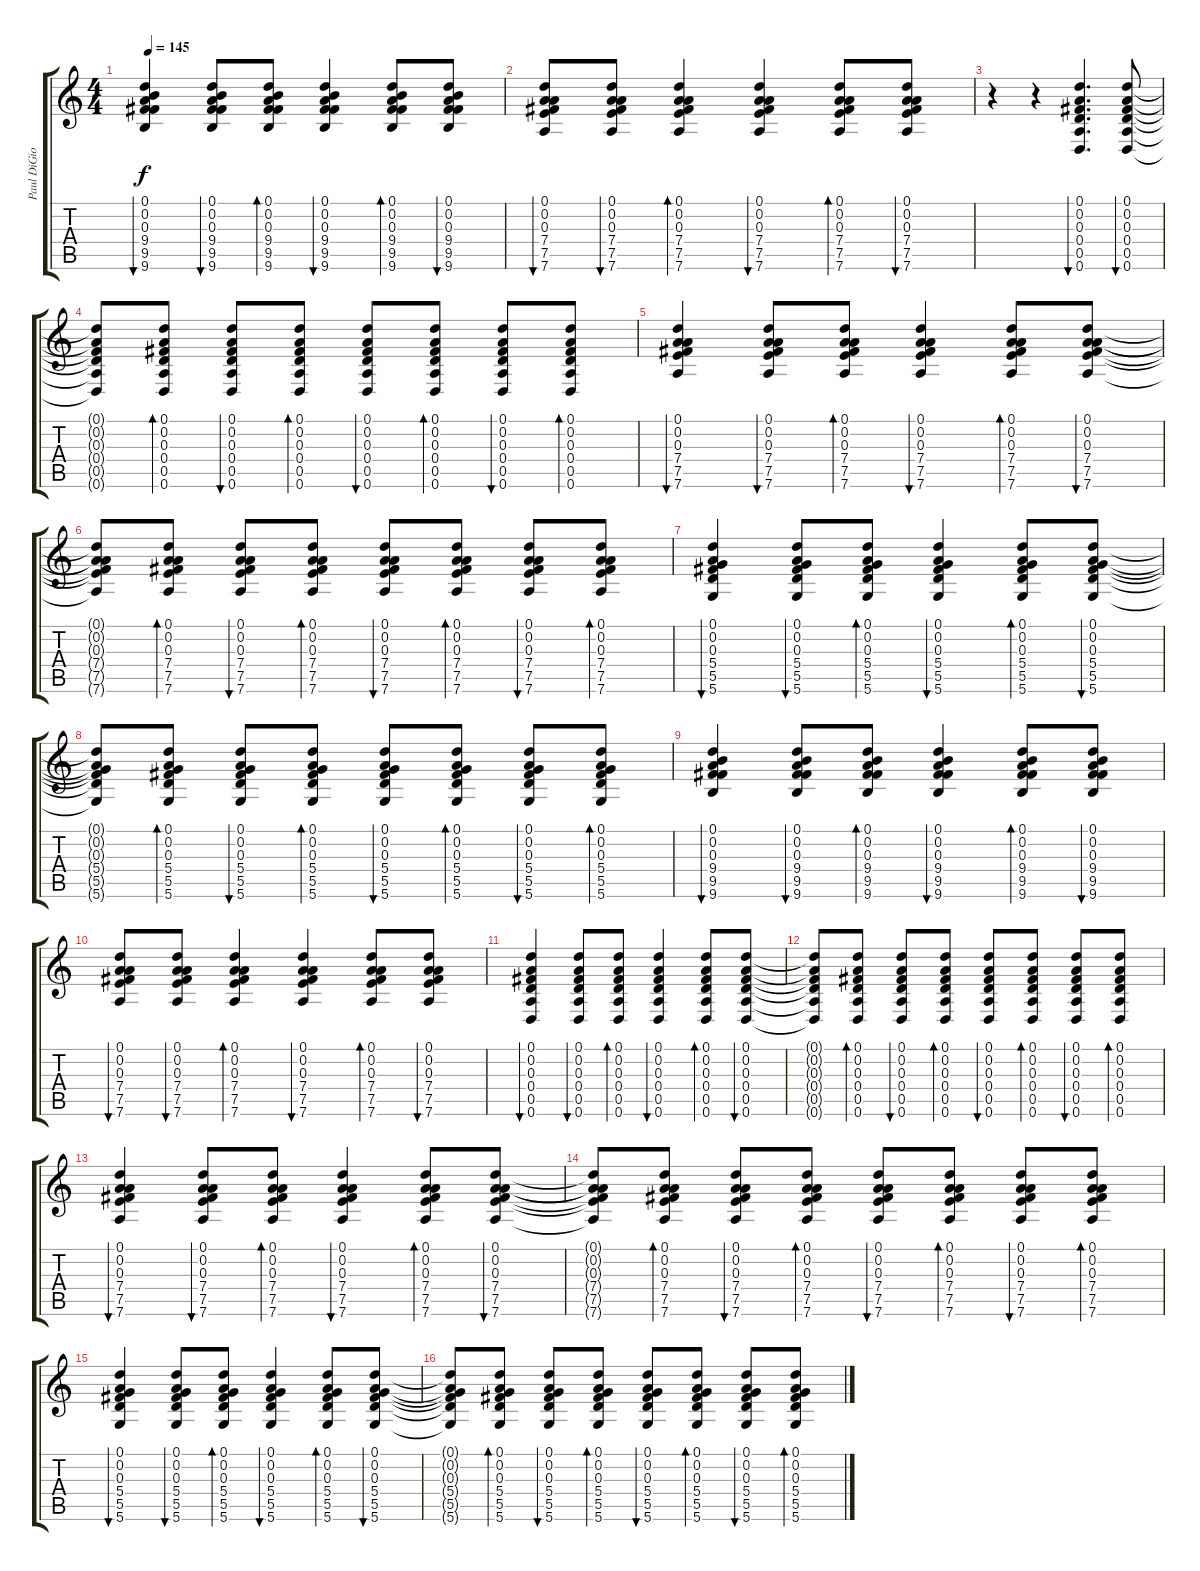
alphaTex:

\track ("Paul DiGiovanni (Lead Guitar)" "Paul DiGio") {instrument acousticguitarsteel}
\staff {score tabs}
\tuning (D4 A3 Gb3 D3 A2 D2) {hide}
\ts (4 4)
\tempo 145
\clef g2
\ks c
(0.1 0.2 0.3 9.4 9.5 9.6).4{bu 240 dy f} (0.1 0.2 0.3 9.4 9.5 9.6).8{bu 60} (0.1 0.2 0.3 9.4 9.5 9.6).8{bd 60} (0.1 0.2 0.3 9.4 9.5 9.6).4{bu 60} (0.1 0.2 0.3 9.4 9.5 9.6).8{bd 60} (0.1 0.2 0.3 9.4 9.5 9.6).8{bu 60} |
(0.1 0.2 0.3 7.4 7.5 7.6).8{bu 240} (0.1 0.2 0.3 7.4 7.5 7.6).8{bu 60} (0.1 0.2 0.3 7.4 7.5 7.6).4{bd 60} (0.1 0.2 0.3 7.4 7.5 7.6).4{bu 60} (0.1 0.2 0.3 7.4 7.5 7.6).8{bd 60} (0.1 0.2 0.3 7.4 7.5 7.6).8{bu 60} |
r.4 r.4 (0.1 0.2 0.3 0.4 0.5 0.6).4{d bu 60} (0.1 0.2 0.3 0.4 0.5 0.6).8{bu 60} |
(0.1{t} 0.2{t} 0.3{t} 0.4{t} 0.5{t} 0.6{t}).8 (0.1 0.2 0.3 0.4 0.5 0.6).8{bd 60} (0.1 0.2 0.3 0.4 0.5 0.6).8{bu 60} (0.1 0.2 0.3 0.4 0.5 0.6).8{bd 60} (0.1 0.2 0.3 0.4 0.5 0.6).8{bu 60} (0.1 0.2 0.3 0.4 0.5 0.6).8{bd 60} (0.1 0.2 0.3 0.4 0.5 0.6).8{bu 60} (0.1 0.2 0.3 0.4 0.5 0.6).8{bd 60} |
(0.1 0.2 0.3 7.4 7.5 7.6).4{bu 240} (0.1 0.2 0.3 7.4 7.5 7.6).8{bu 60} (0.1 0.2 0.3 7.4 7.5 7.6).8{bd 60} (0.1 0.2 0.3 7.4 7.5 7.6).4{bu 60} (0.1 0.2 0.3 7.4 7.5 7.6).8{bd 60} (0.1 0.2 0.3 7.4 7.5 7.6).8{bu 60} |
(0.1{t} 0.2{t} 0.3{t} 7.4{t} 7.5{t} 7.6{t}).8 (0.1 0.2 0.3 7.4 7.5 7.6).8{bd 60} (0.1 0.2 0.3 7.4 7.5 7.6).8{bu 60} (0.1 0.2 0.3 7.4 7.5 7.6).8{bd 60} (0.1 0.2 0.3 7.4 7.5 7.6).8{bu 60} (0.1 0.2 0.3 7.4 7.5 7.6).8{bd 60} (0.1 0.2 0.3 7.4 7.5 7.6).8{bu 60} (0.1 0.2 0.3 7.4 7.5 7.6).8{bd 60} |
(0.1 0.2 0.3 5.4 5.5 5.6).4{bu 240} (0.1 0.2 0.3 5.4 5.5 5.6).8{bu 60} (0.1 0.2 0.3 5.4 5.5 5.6).8{bd 60} (0.1 0.2 0.3 5.4 5.5 5.6).4{bu 60} (0.1 0.2 0.3 5.4 5.5 5.6).8{bd 60} (0.1 0.2 0.3 5.4 5.5 5.6).8{bu 60} |
(0.1{t} 0.2{t} 0.3{t} 5.4{t} 5.5{t} 5.6{t}).8 (0.1 0.2 0.3 5.4 5.5 5.6).8{bd 60} (0.1 0.2 0.3 5.4 5.5 5.6).8{bu 60} (0.1 0.2 0.3 5.4 5.5 5.6).8{bd 60} (0.1 0.2 0.3 5.4 5.5 5.6).8{bu 60} (0.1 0.2 0.3 5.4 5.5 5.6).8{bd 60} (0.1 0.2 0.3 5.4 5.5 5.6).8{bu 60} (0.1 0.2 0.3 5.4 5.5 5.6).8{bd 60} |
(0.1 0.2 0.3 9.4 9.5 9.6).4{bu 240} (0.1 0.2 0.3 9.4 9.5 9.6).8{bu 60} (0.1 0.2 0.3 9.4 9.5 9.6).8{bd 60} (0.1 0.2 0.3 9.4 9.5 9.6).4{bu 60} (0.1 0.2 0.3 9.4 9.5 9.6).8{bd 60} (0.1 0.2 0.3 9.4 9.5 9.6).8{bu 60} |
(0.1 0.2 0.3 7.4 7.5 7.6).8{bu 240} (0.1 0.2 0.3 7.4 7.5 7.6).8{bu 60} (0.1 0.2 0.3 7.4 7.5 7.6).4{bd 60} (0.1 0.2 0.3 7.4 7.5 7.6).4{bu 60} (0.1 0.2 0.3 7.4 7.5 7.6).8{bd 60} (0.1 0.2 0.3 7.4 7.5 7.6).8{bu 60} |
(0.1 0.2 0.3 0.4 0.5 0.6).4{bu 240 volume 14 instrument overdrivenguitar} (0.1 0.2 0.3 0.4 0.5 0.6).8{bu 60} (0.1 0.2 0.3 0.4 0.5 0.6).8{bd 60} (0.1 0.2 0.3 0.4 0.5 0.6).4{bu 60} (0.1 0.2 0.3 0.4 0.5 0.6).8{bd 60} (0.1 0.2 0.3 0.4 0.5 0.6).8{bu 60} |
(0.1{t} 0.2{t} 0.3{t} 0.4{t} 0.5{t} 0.6{t}).8 (0.1 0.2 0.3 0.4 0.5 0.6).8{bd 60} (0.1 0.2 0.3 0.4 0.5 0.6).8{bu 60} (0.1 0.2 0.3 0.4 0.5 0.6).8{bd 60} (0.1 0.2 0.3 0.4 0.5 0.6).8{bu 60} (0.1 0.2 0.3 0.4 0.5 0.6).8{bd 60} (0.1 0.2 0.3 0.4 0.5 0.6).8{bu 60} (0.1 0.2 0.3 0.4 0.5 0.6).8{bd 60} |
(0.1 0.2 0.3 7.4 7.5 7.6).4{bu 240} (0.1 0.2 0.3 7.4 7.5 7.6).8{bu 60} (0.1 0.2 0.3 7.4 7.5 7.6).8{bd 60} (0.1 0.2 0.3 7.4 7.5 7.6).4{bu 60} (0.1 0.2 0.3 7.4 7.5 7.6).8{bd 60} (0.1 0.2 0.3 7.4 7.5 7.6).8{bu 60} |
(0.1{t} 0.2{t} 0.3{t} 7.4{t} 7.5{t} 7.6{t}).8 (0.1 0.2 0.3 7.4 7.5 7.6).8{bd 60} (0.1 0.2 0.3 7.4 7.5 7.6).8{bu 60} (0.1 0.2 0.3 7.4 7.5 7.6).8{bd 60} (0.1 0.2 0.3 7.4 7.5 7.6).8{bu 60} (0.1 0.2 0.3 7.4 7.5 7.6).8{bd 60} (0.1 0.2 0.3 7.4 7.5 7.6).8{bu 60} (0.1 0.2 0.3 7.4 7.5 7.6).8{bd 60} |
(0.1 0.2 0.3 5.4 5.5 5.6).4{bu 240} (0.1 0.2 0.3 5.4 5.5 5.6).8{bu 60} (0.1 0.2 0.3 5.4 5.5 5.6).8{bd 60} (0.1 0.2 0.3 5.4 5.5 5.6).4{bu 60} (0.1 0.2 0.3 5.4 5.5 5.6).8{bd 60} (0.1 0.2 0.3 5.4 5.5 5.6).8{bu 60} |
(0.1{t} 0.2{t} 0.3{t} 5.4{t} 5.5{t} 5.6{t}).8 (0.1 0.2 0.3 5.4 5.5 5.6).8{bd 60} (0.1 0.2 0.3 5.4 5.5 5.6).8{bu 60} (0.1 0.2 0.3 5.4 5.5 5.6).8{bd 60} (0.1 0.2 0.3 5.4 5.5 5.6).8{bu 60} (0.1 0.2 0.3 5.4 5.5 5.6).8{bd 60} (0.1 0.2 0.3 5.4 5.5 5.6).8{bu 60} (0.1 0.2 0.3 5.4 5.5 5.6).8{bd 60}
